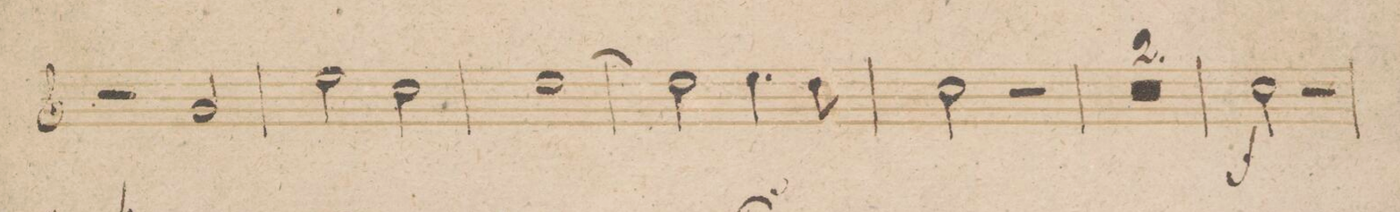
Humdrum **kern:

**kern	**dynam
*I"Corno 1mo in F.	*
*clefG2	*
*k[b-]	*
*met(c|)	*
*M2/2	*
2r	.
2c/	.
=99	=99
2a\	.
2f\	.
=100	=100
[1g/	.
=101	=101
2g\]	.
4.a\	.
8g\	.
=102	=102
2f\	.
2r	.
=103	=103
0r	.
=104	=104
=105	=105
2f\	f
2r	.
=106	=106
*-	*-
